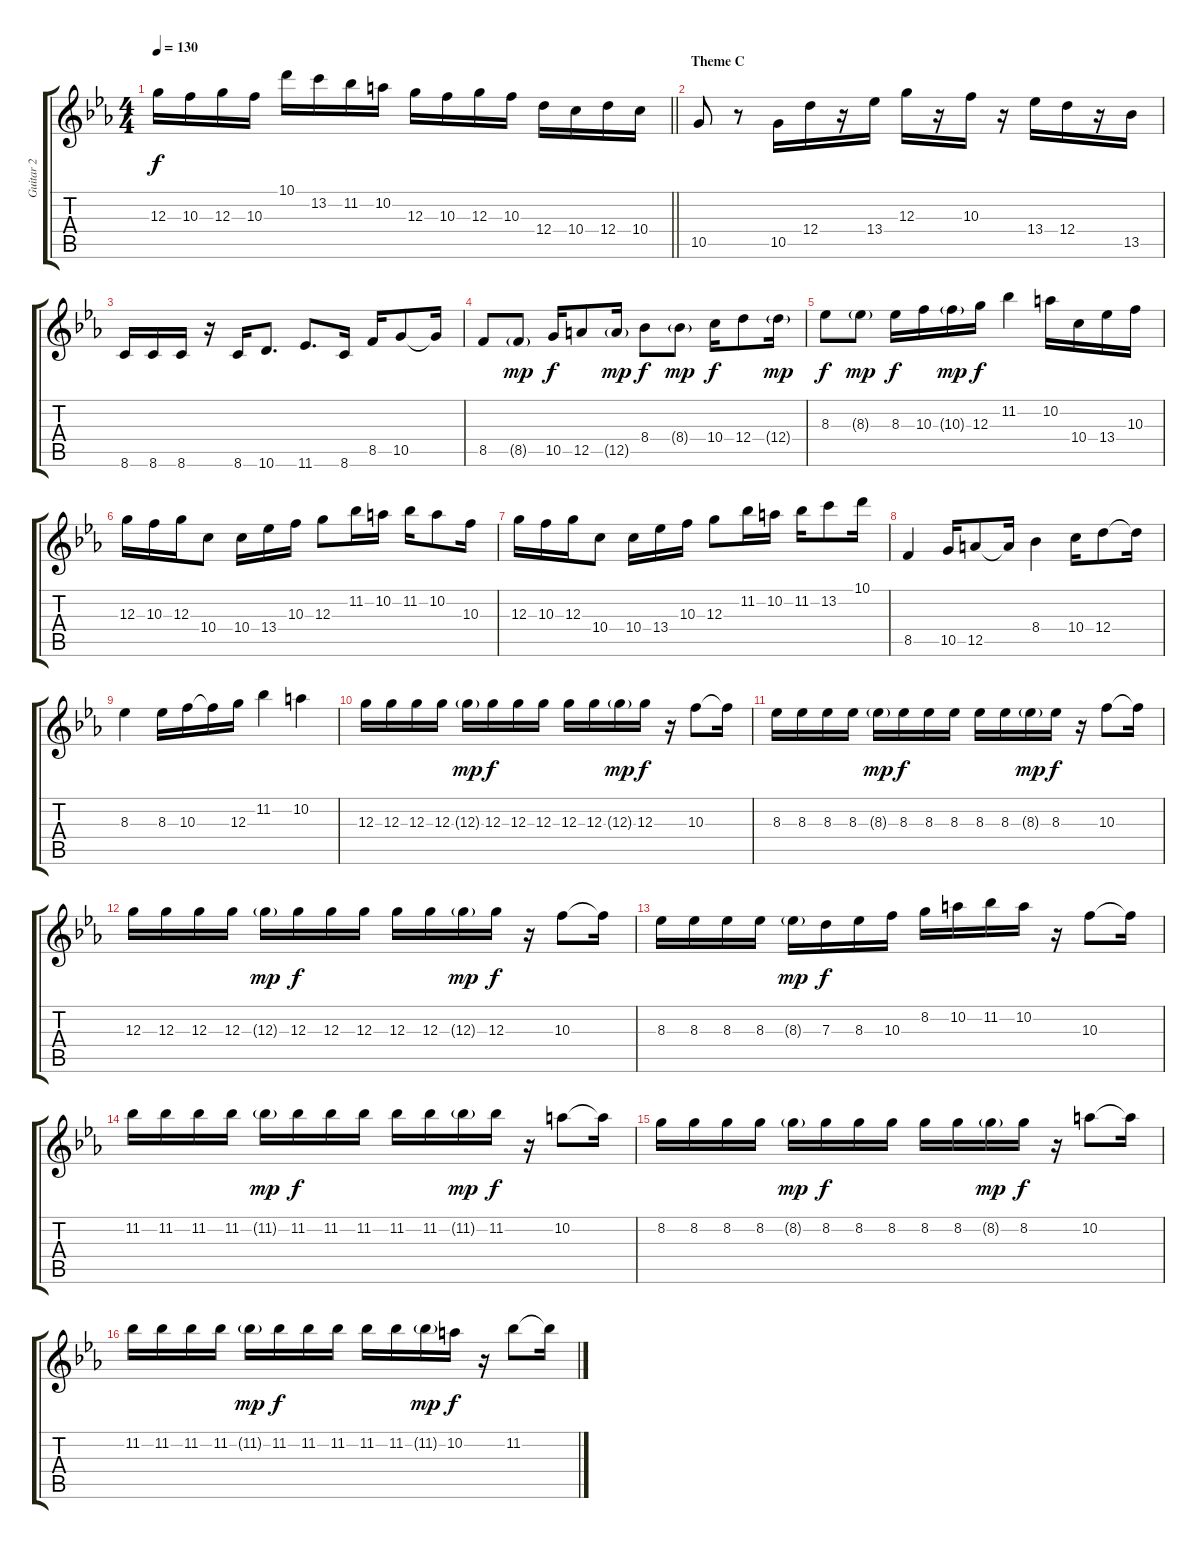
\track ("Guitar 2" "Guitar 2") {instrument distortionguitar}
\staff {score tabs}
\tuning (E4 B3 G3 D3 A2 E2) {hide}
\ts (4 4)
\tempo 130
\clef g2
\barLineRight lightlight
\ks eb
12.3.16{dy f} 10.3.16 12.3.16 10.3.16 10.1.16 13.2.16 11.2.16 10.2.16 12.3.16 10.3.16 12.3.16 10.3.16 12.4.16 10.4.16 12.4.16 10.4.16 |
\section ("" "Theme C")
10.5.8 r.8 10.5.16 12.4.16 r.16 13.4.16 12.3.16 r.16 10.3.16 r.16 13.4.16 12.4.16 r.16 13.5.16 |
8.6.16 8.6.16 8.6.16 r.16 8.6.16 10.6.8{d} 11.6.8{d} 8.6.16 8.5.16 10.5.8 10.5{t}.16 |
8.5.8 8.5{g}.8{dy mp} 10.5.16{dy f} 12.5.8 12.5{g}.16{dy mp} 8.4.8{dy f} 8.4{g}.8{dy mp} 10.4.16{dy f} 12.4.8 12.4{g}.16{dy mp} |
8.3.8{dy f} 8.3{g}.8{dy mp} 8.3.16{dy f} 10.3.16 10.3{g}.16{dy mp} 12.3.16{dy f} 11.2.4 10.2.16 10.4.16 13.4.16 10.3.16 |
12.3.16 10.3.16 12.3.16 10.4.8 10.4.16 13.4.16 10.3.16 12.3.8 11.2.16 10.2.16 11.2.16 10.2.8 10.3.16 |
12.3.16 10.3.16 12.3.16 10.4.8 10.4.16 13.4.16 10.3.16 12.3.8 11.2.16 10.2.16 11.2.16 13.2.8 10.1.16 |
8.5.4 10.5.16 12.5.8 12.5{t}.16 8.4.4 10.4.16 12.4.8 12.4{t}.16 |
8.3.4 8.3.16 10.3.16 10.3{t}.16 12.3.16 11.2.4 10.2.4 |
12.3.16 12.3.16 12.3.16 12.3.16 12.3{g}.16{dy mp} 12.3.16{dy f} 12.3.16 12.3.16 12.3.16 12.3.16 12.3{g}.16{dy mp} 12.3.16{dy f} r.16 10.3.8 10.3{t}.16 |
8.3.16 8.3.16 8.3.16 8.3.16 8.3{g}.16{dy mp} 8.3.16{dy f} 8.3.16 8.3.16 8.3.16 8.3.16 8.3{g}.16{dy mp} 8.3.16{dy f} r.16 10.3.8 10.3{t}.16 |
12.3.16 12.3.16 12.3.16 12.3.16 12.3{g}.16{dy mp} 12.3.16{dy f} 12.3.16 12.3.16 12.3.16 12.3.16 12.3{g}.16{dy mp} 12.3.16{dy f} r.16 10.3.8 10.3{t}.16 |
8.3.16 8.3.16 8.3.16 8.3.16 8.3{g}.16{dy mp} 7.3.16{dy f} 8.3.16 10.3.16 8.2.16 10.2.16 11.2.16 10.2.16 r.16 10.3.8 10.3{t}.16 |
11.2.16 11.2.16 11.2.16 11.2.16 11.2{g}.16{dy mp} 11.2.16{dy f} 11.2.16 11.2.16 11.2.16 11.2.16 11.2{g}.16{dy mp} 11.2.16{dy f} r.16 10.2.8 10.2{t}.16 |
8.2.16 8.2.16 8.2.16 8.2.16 8.2{g}.16{dy mp} 8.2.16{dy f} 8.2.16 8.2.16 8.2.16 8.2.16 8.2{g}.16{dy mp} 8.2.16{dy f} r.16 10.2.8 10.2{t}.16 |
11.2.16 11.2.16 11.2.16 11.2.16 11.2{g}.16{dy mp} 11.2.16{dy f} 11.2.16 11.2.16 11.2.16 11.2.16 11.2{g}.16{dy mp} 10.2.16{dy f} r.16 11.2.8 11.2{t}.16
